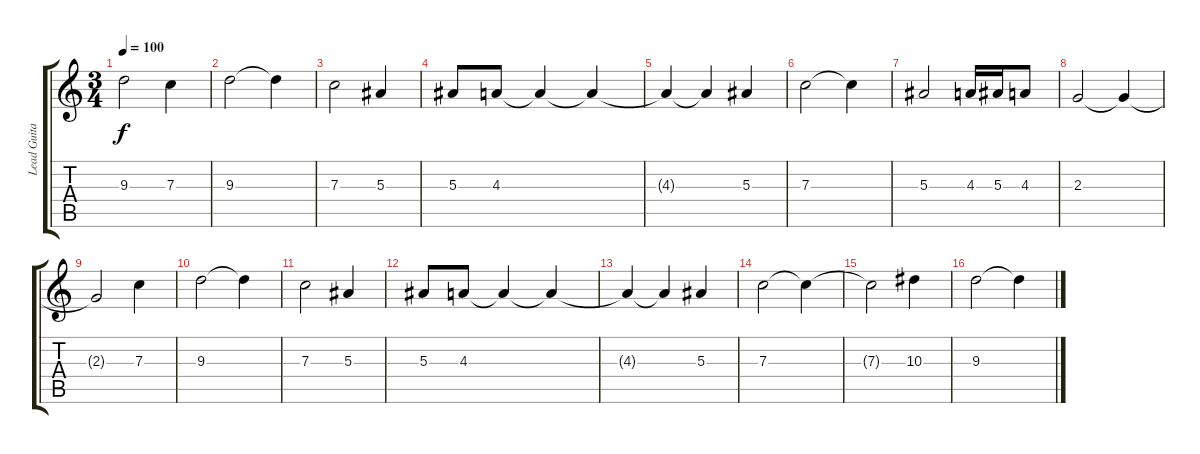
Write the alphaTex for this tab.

\track ("Lead Guitar" "Lead Guita") {instrument distortionguitar}
\staff {score tabs}
\tuning (D4 A3 F3 C3 G2 D2) {hide}
\ts (3 4)
\tempo 100
\clef g2
\ks c
9.3{t}.2{dy f} 7.3.4 |
9.3.2 9.3{t}.4 |
7.3.2 5.3.4 |
5.3.8 4.3.8 4.3{t}.4 4.3{t}.4 |
4.3{t}.4 4.3{t}.4 5.3.4 |
7.3.2 7.3{t}.4 |
5.3.2 4.3.16 5.3.16 4.3.8 |
2.3.2 2.3{t}.4 |
2.3{t}.2 7.3.4 |
9.3.2 9.3{t}.4 |
7.3.2 5.3.4 |
5.3.8 4.3.8 4.3{t}.4 4.3{t}.4 |
4.3{t}.4 4.3{t}.4 5.3.4 |
7.3.2 7.3{t}.4 |
7.3{t}.2 10.3.4 |
9.3.2 9.3{t}.4
